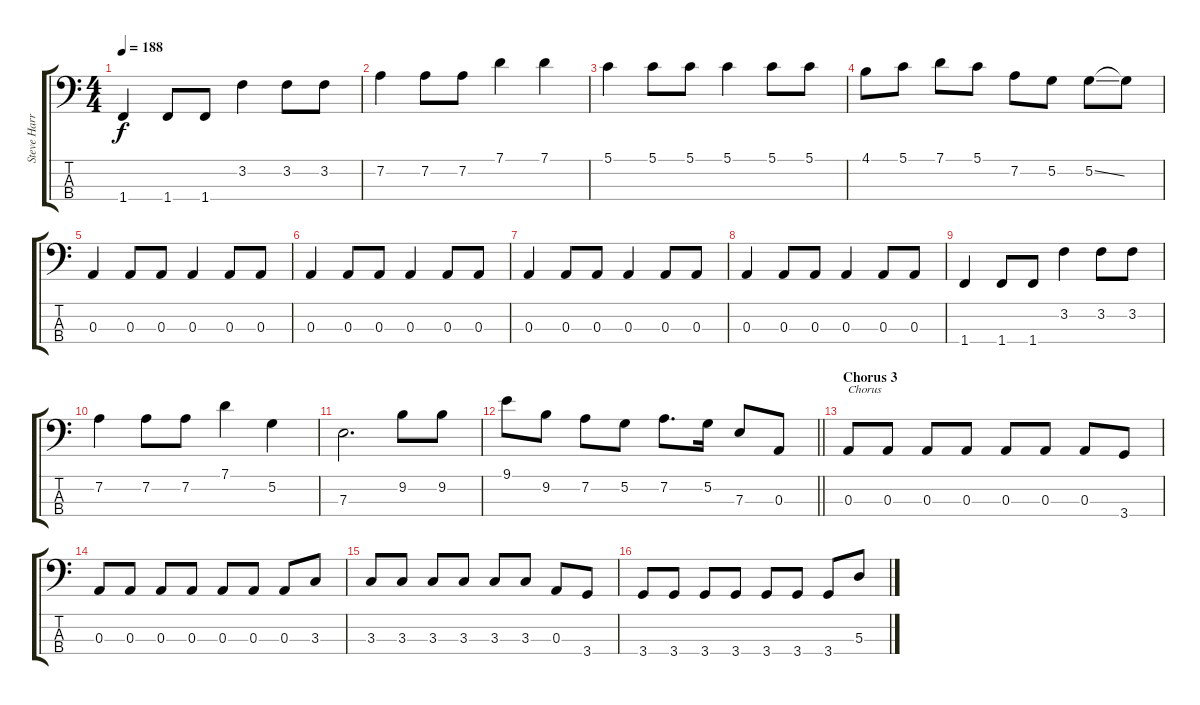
\track ("Steve Harris" "Steve Harr") {instrument electricbassfinger}
\staff {score tabs}
\tuning (G2 D2 A1 E1) {hide}
\ts (4 4)
\tempo 188
\clef f4
\ks c
1.4.4{dy f} 1.4.8 1.4.8 3.2.4 3.2.8 3.2.8 |
7.2.4 7.2.8 7.2.8 7.1.4 7.1.4 |
5.1.4 5.1.8 5.1.8 5.1.4 5.1.8 5.1.8 |
4.1.8 5.1.8 7.1.8 5.1.8 7.2.8 5.2.8 5.2{ss}.8 5.2{t}.8 |
0.3.4 0.3.8 0.3.8 0.3.4 0.3.8 0.3.8 |
0.3.4 0.3.8 0.3.8 0.3.4 0.3.8 0.3.8 |
0.3.4 0.3.8 0.3.8 0.3.4 0.3.8 0.3.8 |
0.3.4 0.3.8 0.3.8 0.3.4 0.3.8 0.3.8 |
1.4.4 1.4.8 1.4.8 3.2.4 3.2.8 3.2.8 |
7.2.4 7.2.8 7.2.8 7.1.4 5.2.4 |
7.3.2{d} 9.2.8 9.2.8 |
\barLineRight lightlight
9.1.8 9.2.8 7.2.8 5.2.8 7.2.8{d} 5.2.16 7.3.8 0.3.8 |
\section ("" "Chorus 3")
0.3.8{txt "Chorus"} 0.3.8 0.3.8 0.3.8 0.3.8 0.3.8 0.3.8 3.4.8 |
0.3.8 0.3.8 0.3.8 0.3.8 0.3.8 0.3.8 0.3.8 3.3.8 |
3.3.8 3.3.8 3.3.8 3.3.8 3.3.8 3.3.8 0.3.8 3.4.8 |
3.4.8 3.4.8 3.4.8 3.4.8 3.4.8 3.4.8 3.4.8 5.3.8
